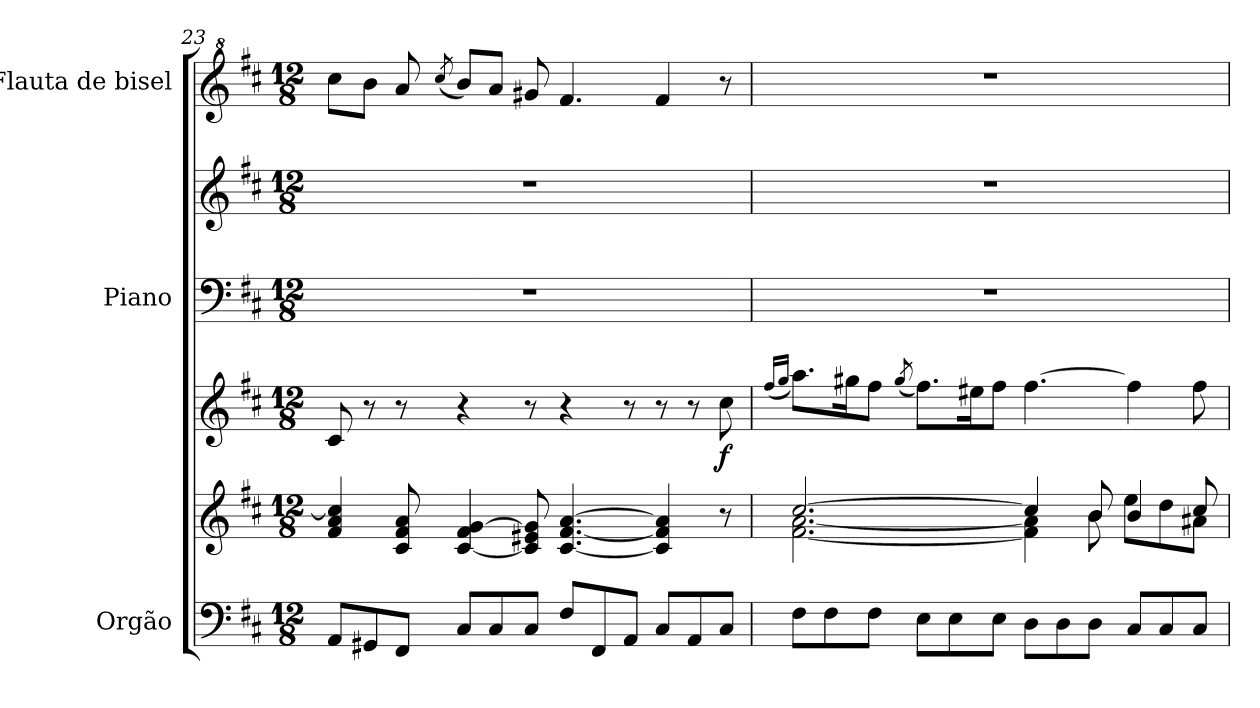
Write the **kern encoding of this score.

**kern	**kern	**kern	**dynam	**kern	**kern	**kern
*part3	*part3	*part3	*part3	*part2	*part2	*part1
*staff6	*staff5	*staff4	*staff4/5/6	*staff3	*staff2	*staff1
*I"Orgão	*	*	*	*I"Piano	*	*I"Flauta de bisel
*	*	*	*	*I'Pno	*	*
*clefF4	*clefG2	*clefG2	*	*clefF4	*clefG2	*clefG^2
*k[f#c#]	*k[f#c#]	*k[f#c#]	*	*k[f#c#]	*k[f#c#]	*k[f#c#]
*M12/8	*M12/8	*M12/8	*	*M12/8	*M12/8	*M12/8
=23	=23	=23	=23	=23	=23	=23
8AA/L	4f#/ 4a/ 4cc#/]	8c#/	.	1.r	1.r	8ccc#\L
8GG#X/	.	8r	.	.	.	8bb\J
8FF#/J	8c#/ 8f#/ 8a/	8r	.	.	.	8aa/
.	.	.	.	.	.	(<8qccc#/
8C#/L	[4c#/ 4f#/ [4g/	4r	.	.	.	8bb/L)
8C#/	.	.	.	.	.	8aa/J
8C#/J	8c#/] 8e#X/ 8g/]	8r	.	.	.	8gg#X/
8F#/L	[4.c#/ [4.f#/ [4.a/	4r	.	.	.	4.ff#/
8FF#/	.	.	.	.	.	.
8AA/J	.	8r	.	.	.	.
8C#/L	4c#/] 4f#/] 4a/]	8r	.	.	.	4ff#/
8AA/	.	8r	.	.	.	.
!	!	!	!LO:DY:b	!	!	!
8C#/J	8r	8cc#\	f	.	.	8r
=24	=24	=24	=24	=24	=24	=24
.	.	(<16qff#/LL	.	.	.	.
.	.	16qgg/JJ	.	.	.	.
*	*^	*	*	*	*	*
8F#\L	[2.cc#/	[2.f#\ [2.a\	8.aa\L)	.	1.r	1.r	1.r
8F#\	.	.	.	.	.	.	.
.	.	.	16gg#X\K	.	.	.	.
8F#\J	.	.	8ff#\J	.	.	.	.
.	.	.	(<8qgg#/	.	.	.	.
8E\L	.	.	8.ff#\L)	.	.	.	.
8E\	.	.	.	.	.	.	.
.	.	.	16ee#X\K	.	.	.	.
8E\J	.	.	8ff#\J	.	.	.	.
8D\L	4cc#/]	4f#\] 4a\]	[4.ff#\	.	.	.	.
8D\	.	.	.	.	.	.	.
8D\J	8b/	8b\	.	.	.	.	.
8C#/L	4b/	8ee\L	4ff#\]	.	.	.	.
8C#/	.	8dd\	.	.	.	.	.
8C#/J	8cc#/	8a#X\J	8ff#\	.	.	.	.
*	*v	*v	*	*	*	*	*
=	=	=	=	=	=	=
*-	*-	*-	*-	*-	*-	*-
